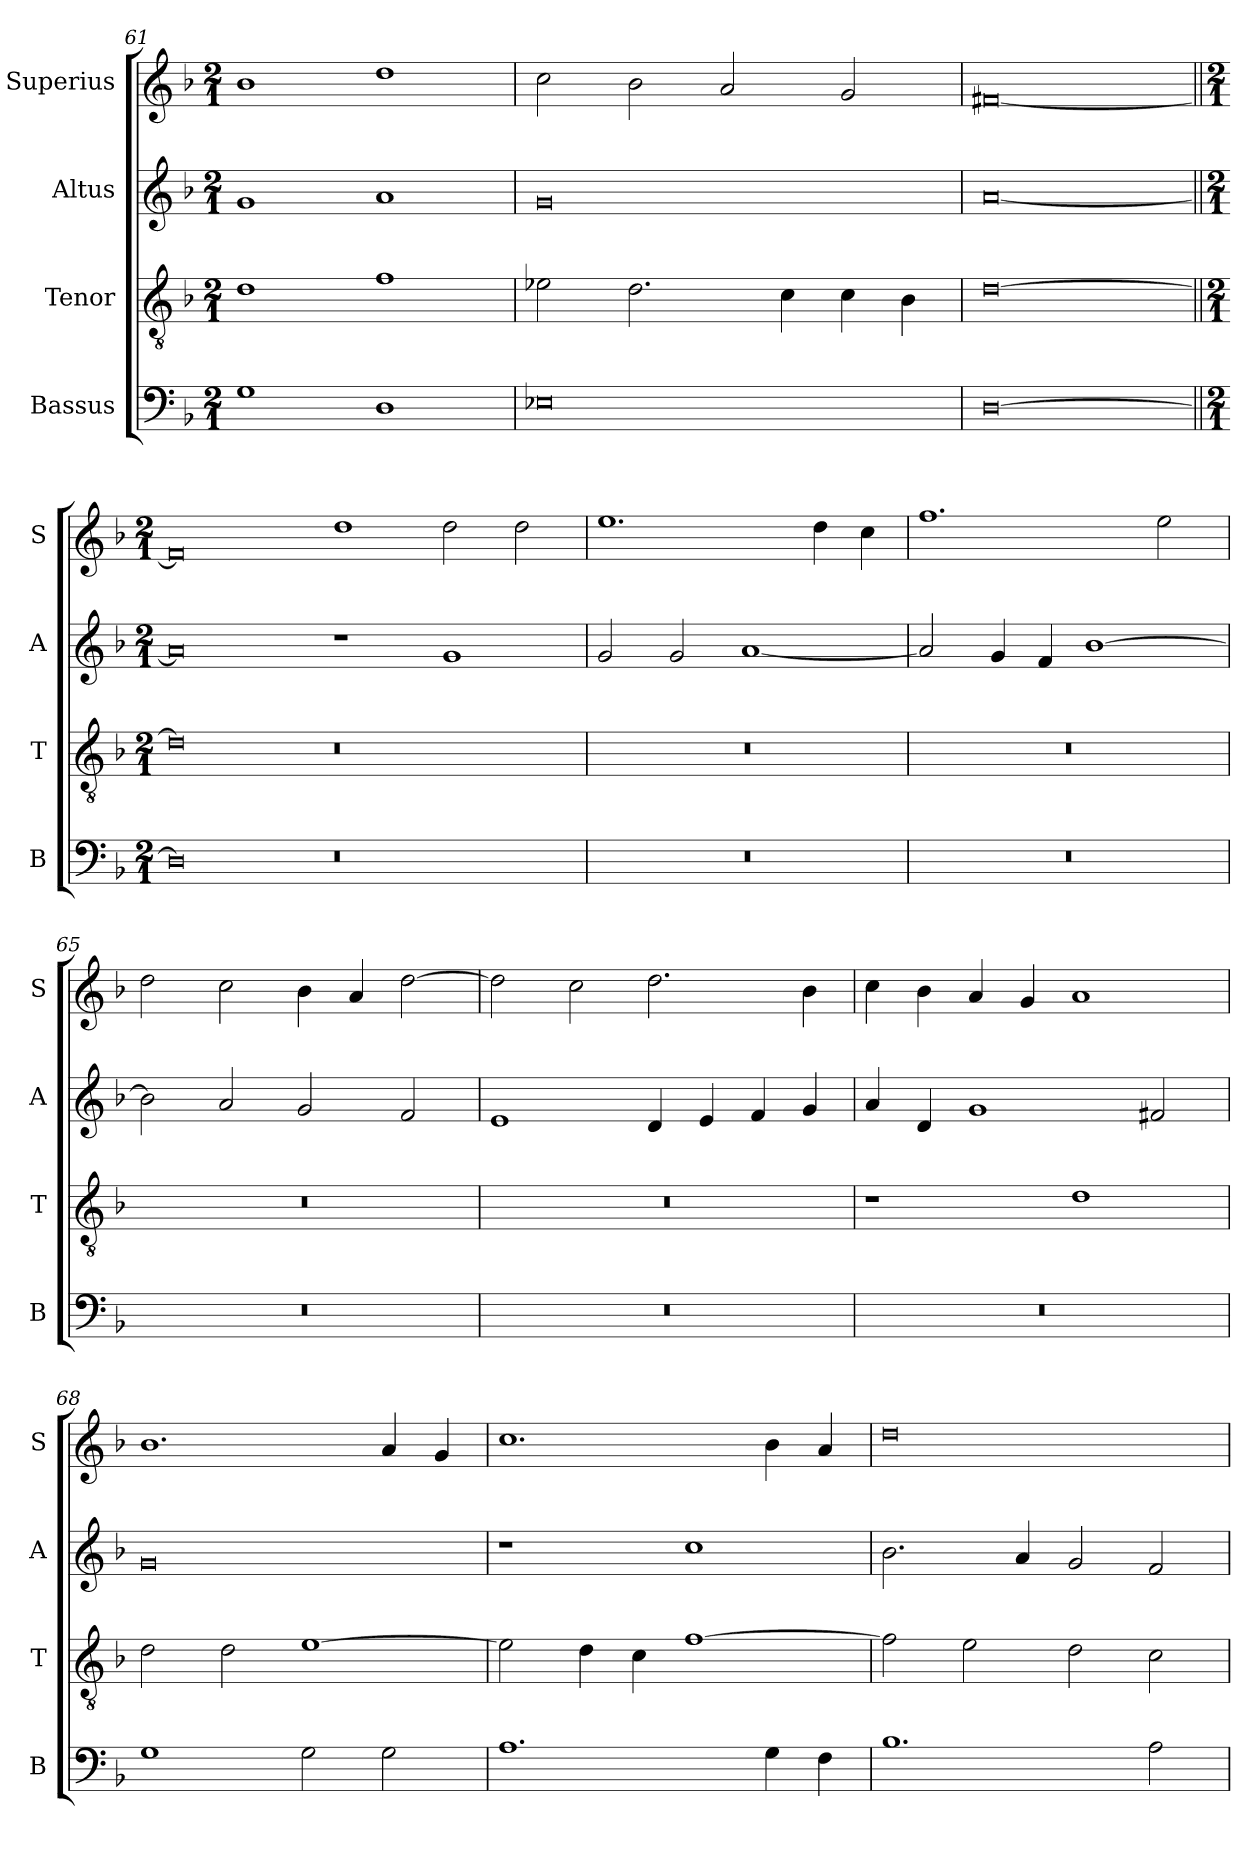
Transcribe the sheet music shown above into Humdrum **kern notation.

**kern	**kern	**kern	**kern
*part4	*part3	*part2	*part1
*staff4	*staff3	*staff2	*staff1
*I"Bassus	*I"Tenor	*I"Altus	*I"Superius
*I'B	*I'T	*I'A	*I'S
*clefF4	*clefGv2	*clefG2	*clefG2
*k[b-]	*k[b-]	*k[b-]	*k[b-]
*F:	*F:	*F:	*F:
*M2/1	*M2/1	*M2/1	*M2/1
=61	=61	=61	=61
1G	1d	1g	1b-
1D	1f	1a	1dd
=62	=62	=62	=62
0E-X	2e-X	0g	2cc
.	2.d	.	2b-
.	.	.	2a
.	4c	.	.
.	4c	.	2g
.	4B-	.	.
=	=	=	=
[0D	[0d	[0a	[0f#X
=||	=||	=||	=||
*M2/1	*M2/1	*M2/1	*M2/1
0D]	0d]	0a]	0f#]
0r	0r	1r	1dd
.	.	1g	2dd
.	.	.	2dd
=63	=63	=63	=63
0r	0r	2g	1.ee
.	.	2g	.
.	.	[1a	.
.	.	.	4dd
.	.	.	4cc
=64	=64	=64	=64
0r	0r	2a]	1.ff
.	.	4g	.
.	.	4f	.
.	.	[1b-	.
.	.	.	2ee
=65	=65	=65	=65
0r	0r	2b-]	2dd
.	.	2a	2cc
.	.	2g	4b-
.	.	.	4a
.	.	2f	[2dd
=66	=66	=66	=66
0r	0r	1e	2dd]
.	.	.	2cc
.	.	4d	2.dd
.	.	4e	.
.	.	4f	.
.	.	4g	4b-
=67	=67	=67	=67
0r	1r	4a	4cc
.	.	4d	4b-
.	.	1g	4a
.	.	.	4g
.	1d	.	1a
.	.	2f#X	.
=68	=68	=68	=68
1G	2d	0g	1.b-
.	2d	.	.
2G	[1e	.	.
2G	.	.	4a
.	.	.	4g
=69	=69	=69	=69
1.A	2e]	1r	1.cc
.	4d	.	.
.	4c	.	.
.	[1f	1cc	.
4G	.	.	4b-
4F	.	.	4a
=70	=70	=70	=70
1.B-	2f]	2.b-	0dd
.	2e	.	.
.	.	4a	.
.	2d	2g	.
2A	2c	2f	.
=	=	=	=
*-	*-	*-	*-
